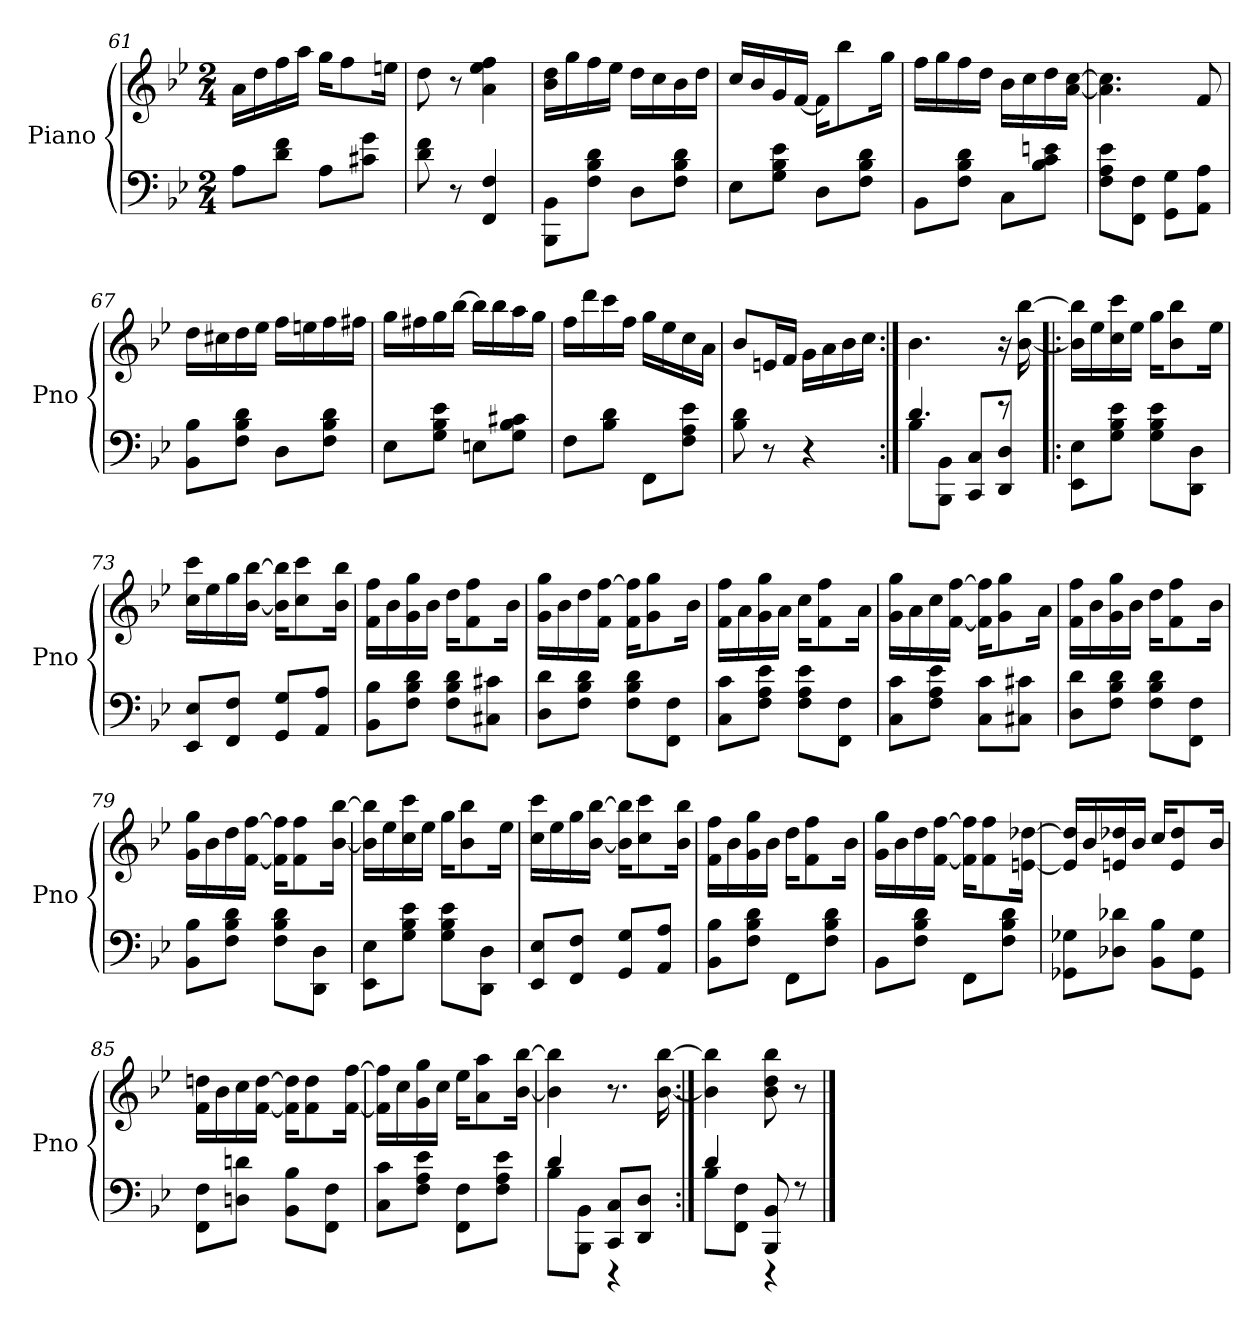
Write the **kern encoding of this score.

**kern	**kern
*part1	*part1
*staff2	*staff1
*I"Piano	*
*I'Pno	*
*clefF4	*clefG2
*k[b-e-]	*k[b-e-]
*M2/4	*M2/4
=61	=61
8A\L	16a\LL
.	16dd\
8d\ 8f\J	16ff\
.	16aa\JJ
8A\L	16gg\KL
.	8ff\
8c#X\ 8g\J	.
.	16een\Jk
=62	=62
8d\ 8f\	8dd\
8r	8r
4FF/ 4F/	4a\ 4ee-\ 4ff\
=63	=63
8BBB-\ 8BB-\L	16b-\ 16dd\LL
.	16gg\
8F\ 8B-\ 8d\J	16ff\
.	16ee-\JJ
8D\L	16dd\LL
.	16cc\
8F\ 8B-\ 8d\J	16b-\
.	16dd\JJ
=64	=64
8E-\L	16cc/LL
.	16b-/
8G\ 8B-\ 8e-\J	16g/
.	[16f/JJ
8D\L	16f\KL]
.	8bb-\
8F\ 8B-\ 8d\J	.
.	16gg\Jk
=65	=65
8BB-\L	16ff\LL
.	16gg\
8F\ 8B-\ 8d\J	16ff\
.	16dd\JJ
8C\L	16b-\LL
.	16cc\
8B-\ 8c\ 8en\J	16dd\
.	[16a\ [16cc\JJ
=66	=66
8F\ 8A\ 8e-\L	4.a]\ 4.cc]\
8FF\ 8F\J	.
8GG\ 8G\L	.
8AA\ 8A\J	8f/
=67	=67
8BB-\ 8B-\L	16dd\LL
.	16cc#X\
8F\ 8B-\ 8d\J	16dd\
.	16ee-\JJ
8D\L	16ff\LL
.	16een\
8F\ 8B-\ 8d\J	16ff\
.	16ff#X\JJ
=68	=68
8E-\L	16gg\LL
.	16ff#X\
8G\ 8B-\ 8e-\J	16gg\
.	[16bb-\JJ
8En\L	16bb-\LL]
.	16bb-\
8G\ 8B-\ 8c#X\J	16aa\
.	16gg\JJ
=69	=69
8F\L	16ff\LL
.	16ddd\
8B-\ 8d\J	16ccc\
.	16ff\JJ
8FF\L	16gg\LL
.	16ee-\
8F\ 8A\ 8e-\J	16cc\
.	16a\JJ
=70	=70
8B-\ 8d\	8b-/L
8r	16en/L
.	16f/JJ
4r	16g\LL
.	16a\
.	16b-\
.	16cc\JJ
=71:|!	=71:|!
*^	*
4.d/	8B-\L	4.b-\
.	8BBB-\ 8BB-\J	.
.	8CC/ 8C/L	.
8r	8DD/ 8D/J	16r
.	.	[16b-\ [16bb-\
*v	*v	*
=72!|:	=72!|:
8EE-\ 8E-\L	16b-]\ 16bb-]\LL
.	16ee-\
8G\ 8B-\ 8e-\J	16cc\ 16ccc\
.	16ee-\JJ
8G\ 8B-\ 8e-\L	16gg\KL
.	8b-\ 8bb-\
8DD\ 8D\J	.
.	16ee-\Jk
=73	=73
8EE-/ 8E-/L	16cc\ 16ccc\LL
.	16ee-\
8FF/ 8F/J	16gg\
.	[16b-\ [16bb-\JJ
8GG/ 8G/L	16b-]\ 16bb-]\KL
.	8cc\ 8ccc\
8AA/ 8A/J	.
.	16b-\ 16bb-\Jk
=74	=74
8BB-\ 8B-\L	16f\ 16ff\LL
.	16b-\
8F\ 8B-\ 8d\J	16g\ 16gg\
.	16b-\JJ
8F\ 8B-\ 8d\L	16dd\KL
.	8f\ 8ff\
8C#X\ 8c#X\J	.
.	16b-\Jk
=75	=75
8D\ 8d\L	16g\ 16gg\LL
.	16b-\
8F\ 8B-\ 8d\J	16dd\
.	16f\ [16ff\JJ
8F\ 8B-\ 8d\L	16f\ 16ff]\KL
.	8g\ 8gg\
8FF\ 8F\J	.
.	16b-\Jk
=76	=76
8C\ 8c\L	16f\ 16ff\LL
.	16a\
8F\ 8A\ 8e-\J	16g\ 16gg\
.	16a\JJ
8F\ 8A\ 8e-\L	16cc\KL
.	8f\ 8ff\
8FF\ 8F\J	.
.	16a\Jk
=77	=77
8C\ 8c\L	16g\ 16gg\LL
.	16a\
8F\ 8A\ 8e-\J	16cc\
.	[16f\ [16ff\JJ
8C\ 8c\L	16f]\ 16ff]\KL
.	8g\ 8gg\
8C#X\ 8c#X\J	.
.	16a\Jk
=78	=78
8D\ 8d\L	16f\ 16ff\LL
.	16b-\
8F\ 8B-\ 8d\J	16g\ 16gg\
.	16b-\JJ
8F\ 8B-\ 8d\L	16dd\KL
.	8f\ 8ff\
8FF\ 8F\J	.
.	16b-\Jk
=79	=79
8BB-\ 8B-\L	16g\ 16gg\LL
.	16b-\
8F\ 8B-\ 8d\J	16dd\
.	[16f\ [16ff\JJ
8F\ 8B-\ 8d\L	16f]\ 16ff]\KL
.	8f\ 8ff\
8DD\ 8D\J	.
.	[16b-\ [16bb-\Jk
=80	=80
8EE-\ 8E-\L	16b-]\ 16bb-]\LL
.	16ee-\
8G\ 8B-\ 8e-\J	16cc\ 16ccc\
.	16ee-\JJ
8G\ 8B-\ 8e-\L	16gg\KL
.	8b-\ 8bb-\
8DD\ 8D\J	.
.	16ee-\Jk
=81	=81
8EE-/ 8E-/L	16cc\ 16ccc\LL
.	16ee-\
8FF/ 8F/J	16gg\
.	[16b-\ [16bb-\JJ
8GG/ 8G/L	16b-]\ 16bb-]\KL
.	8cc\ 8ccc\
8AA/ 8A/J	.
.	16b-\ 16bb-\Jk
=82	=82
8BB-\ 8B-\L	16f\ 16ff\LL
.	16b-\
8F\ 8B-\ 8d\J	16g\ 16gg\
.	16b-\JJ
8FF\L	16dd\KL
.	8f\ 8ff\
8F\ 8B-\ 8d\J	.
.	16b-\Jk
=83	=83
8BB-\L	16g\ 16gg\LL
.	16b-\
8F\ 8B-\ 8d\J	16dd\
.	[16f\ [16ff\JJ
8FF\L	16f]\ 16ff]\KL
.	8f\ 8ff\
8F\ 8B-\ 8d\J	.
.	[16en\ [16dd-X\Jk
=84	=84
8GG-X\ 8G-X\L	16e]/ 16dd-]/LL
.	16b-/
8D-X\ 8d-X\J	16en/ 16dd-X/
.	16b-/JJ
8BB-\ 8B-\L	16cc/KL
.	8e/ 8dd-/
8GG-\ 8G-\J	.
.	16b-/Jk
=85	=85
8FF\ 8F\L	16f\ 16ddn\LL
.	16b-\
8Dn\ 8dn\J	16cc\
.	[16f\ [16dd\JJ
8BB-\ 8B-\L	16f]\ 16dd]\KL
.	8f\ 8dd\
8FF\ 8F\J	.
.	[16f\ [16ff\Jk
=86	=86
8C\ 8c\L	16f]\ 16ff]\LL
.	16cc\
8F\ 8A\ 8e-\J	16g\ 16gg\
.	16cc\JJ
8FF\ 8F\L	16ee-\KL
.	8a\ 8aa\
8F\ 8A\ 8e-\J	.
.	[16b-\ [16bb-\Jk
=87	=87
*^	*
4d/	8B-\L	4b-]\ 4bb-]\
.	8BBB-\ 8BB-\J	.
8CC/ 8C/L	4r	8.r
8DD/ 8D/J	.	.
.	.	[16b-\ [16bb-\
=88:|!	=88:|!	=88:|!
4d/	8B-\L	4b-]\ 4bb-]\
.	8FF\ 8F\J	.
8BBB-/ 8BB-/	4r	8b-\ 8dd\ 8bb-\
8r	.	8r
*v	*v	*
==	==
*-	*-
